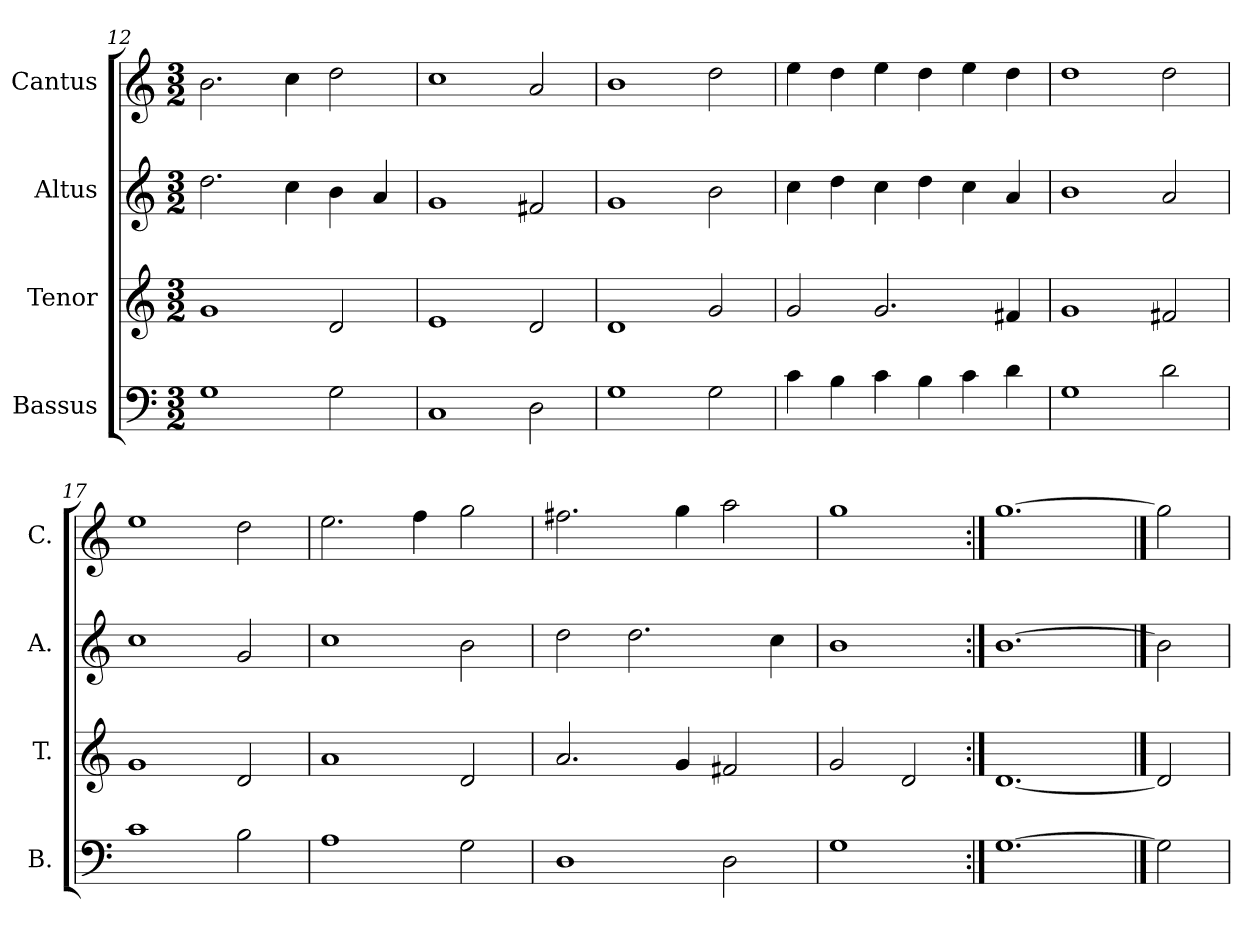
**kern	**kern	**kern	**kern
*part4	*part3	*part2	*part1
*staff4	*staff3	*staff2	*staff1
*I"Bassus	*I"Tenor	*I"Altus	*I"Cantus
*I'B.	*I'T.	*I'A.	*I'C.
!!LO:LB:g=z
*clefF4	*clefG2	*clefG2	*clefG2
*k[]	*k[]	*k[]	*k[]
*M3/2	*M3/2	*M3/2	*M3/2
=12	=12	=12	=12
1G	1g	2.dd\	2.b\
.	.	4cc\	4cc\
2G\	2d/	4b\	2dd\
.	.	4a/	.
=13	=13	=13	=13
1C	1e	1g	1cc
2D\	2d/	2f#X/	2a/
=14	=14	=14	=14
1G	1d	1g	1b
2G\	2g/	2b\	2dd\
=15	=15	=15	=15
4c\	2g/	4cc\	4ee\
4B\	.	4dd\	4dd\
4c\	2.g/	4cc\	4ee\
4B\	.	4dd\	4dd\
4c\	.	4cc\	4ee\
4d\	4f#X/	4a/	4dd\
=16	=16	=16	=16
1G	1g	1b	1dd
2d\	2f#X/	2a/	2dd\
=17	=17	=17	=17
1c	1g	1cc	1ee
2B\	2d/	2g/	2dd\
=18	=18	=18	=18
1A	1a	1cc	2.ee\
.	.	.	4ff\
2G\	2d/	2b\	2gg\
=19	=19	=19	=19
1D	2.a/	2dd\	2.ff#X\
.	.	2.dd\	.
.	4g/	.	4gg\
2D\	2f#X/	.	2aa\
.	.	4cc\	.
=20	=20	=20	=20
1G	2g/	1b	1gg
.	2d/	.	.
=21:|!	=21:|!	=21:|!	=21:|!
[1.G	[1.d	[1.b	[1.gg
==22	==22	==22	==22
2G]	2d]	2b]	2gg]
=	=	=	=
*-	*-	*-	*-
